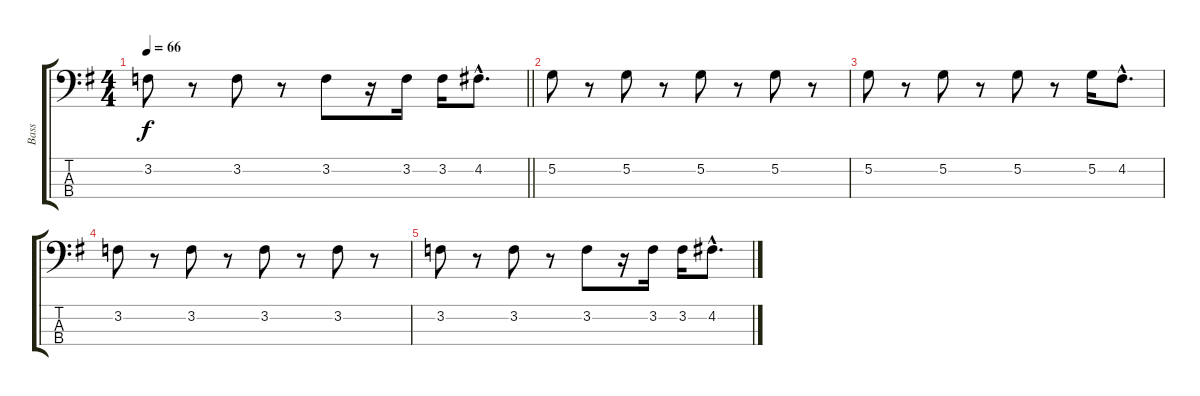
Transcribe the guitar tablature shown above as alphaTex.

\track ("Bass" "Bass") {instrument fretlessbass}
\staff {score tabs}
\tuning (G2 D2 A1 E1) {hide}
\ts (4 4)
\tempo 66
\clef f4
\barLineRight lightlight
\ks g
3.2.8{dy f} r.8 3.2.8 r.8 3.2.8 r.16 3.2.16 3.2.16 4.2{hac}.8{d} |
5.2.8{volume 0} r.8 5.2.8 r.8 5.2.8 r.8 5.2.8 r.8 |
5.2.8 r.8 5.2.8 r.8 5.2.8 r.8 5.2.16 4.2{hac}.8{d} |
3.2.8 r.8 3.2.8 r.8 3.2.8 r.8 3.2.8 r.8 |
3.2.8 r.8 3.2.8 r.8 3.2.8 r.16 3.2.16 3.2.16 4.2{hac}.8{d}
